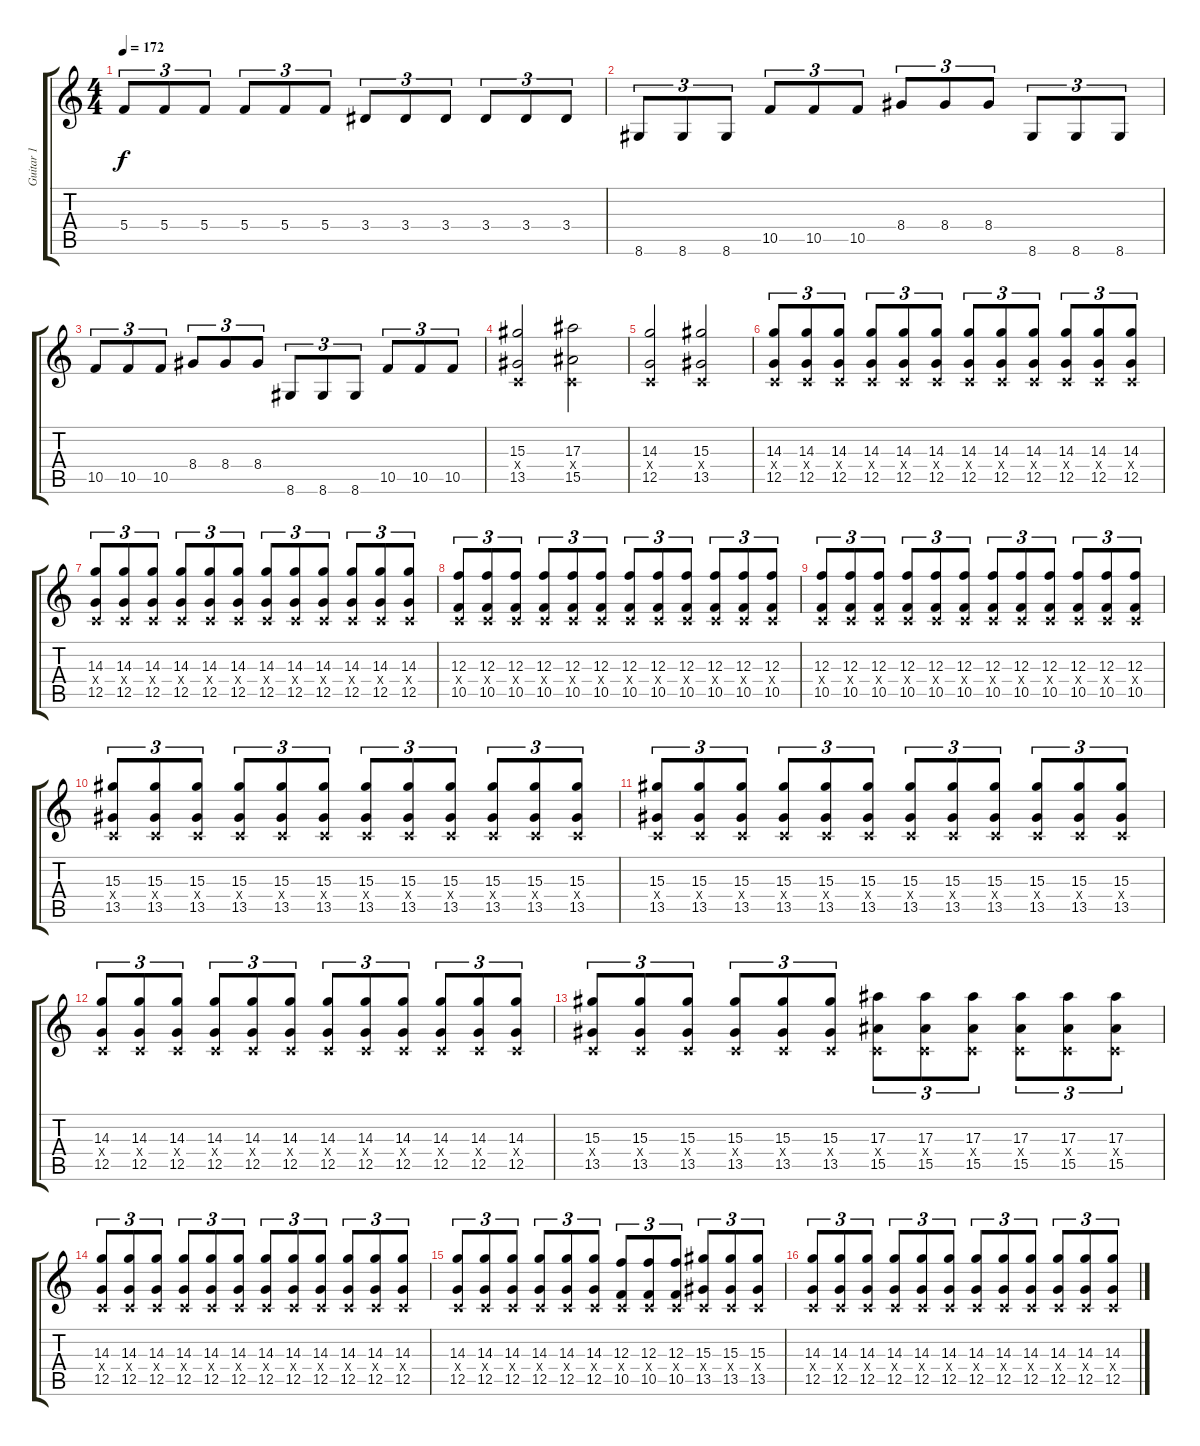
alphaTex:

\track ("Guitar 1" "Guitar 1") {instrument distortionguitar}
\staff {score tabs}
\tuning (D4 A3 F3 C3 G2 C2) {hide}
\ts (4 4)
\tempo 172
\clef g2
\ks c
5.4.8{tu (3 2) dy f} 5.4.8{tu (3 2)} 5.4.8{tu (3 2)} 5.4.8{tu (3 2)} 5.4.8{tu (3 2)} 5.4.8{tu (3 2)} 3.4.8{tu (3 2)} 3.4.8{tu (3 2)} 3.4.8{tu (3 2)} 3.4.8{tu (3 2)} 3.4.8{tu (3 2)} 3.4.8{tu (3 2)} |
8.6.8{tu (3 2)} 8.6.8{tu (3 2)} 8.6.8{tu (3 2)} 10.5.8{tu (3 2)} 10.5.8{tu (3 2)} 10.5.8{tu (3 2)} 8.4.8{tu (3 2)} 8.4.8{tu (3 2)} 8.4.8{tu (3 2)} 8.6.8{tu (3 2)} 8.6.8{tu (3 2)} 8.6.8{tu (3 2)} |
10.5.8{tu (3 2)} 10.5.8{tu (3 2)} 10.5.8{tu (3 2)} 8.4.8{tu (3 2)} 8.4.8{tu (3 2)} 8.4.8{tu (3 2)} 8.6.8{tu (3 2)} 8.6.8{tu (3 2)} 8.6.8{tu (3 2)} 10.5.8{tu (3 2)} 10.5.8{tu (3 2)} 10.5.8{tu (3 2)} |
(15.3 0.4{x} 13.5).2 (17.3 0.4{x} 15.5).2 |
(14.3 0.4{x} 12.5).2 (15.3 0.4{x} 13.5).2 |
(14.3 0.4{x} 12.5).8{tu (3 2)} (14.3 0.4{x} 12.5).8{tu (3 2)} (14.3 0.4{x} 12.5).8{tu (3 2)} (14.3 0.4{x} 12.5).8{tu (3 2)} (14.3 0.4{x} 12.5).8{tu (3 2)} (14.3 0.4{x} 12.5).8{tu (3 2)} (14.3 0.4{x} 12.5).8{tu (3 2)} (14.3 0.4{x} 12.5).8{tu (3 2)} (14.3 0.4{x} 12.5).8{tu (3 2)} (14.3 0.4{x} 12.5).8{tu (3 2)} (14.3 0.4{x} 12.5).8{tu (3 2)} (14.3 0.4{x} 12.5).8{tu (3 2)} |
(14.3 0.4{x} 12.5).8{tu (3 2)} (14.3 0.4{x} 12.5).8{tu (3 2)} (14.3 0.4{x} 12.5).8{tu (3 2)} (14.3 0.4{x} 12.5).8{tu (3 2)} (14.3 0.4{x} 12.5).8{tu (3 2)} (14.3 0.4{x} 12.5).8{tu (3 2)} (14.3 0.4{x} 12.5).8{tu (3 2)} (14.3 0.4{x} 12.5).8{tu (3 2)} (14.3 0.4{x} 12.5).8{tu (3 2)} (14.3 0.4{x} 12.5).8{tu (3 2)} (14.3 0.4{x} 12.5).8{tu (3 2)} (14.3 0.4{x} 12.5).8{tu (3 2)} |
(12.3 0.4{x} 10.5).8{tu (3 2)} (12.3 0.4{x} 10.5).8{tu (3 2)} (12.3 0.4{x} 10.5).8{tu (3 2)} (12.3 0.4{x} 10.5).8{tu (3 2)} (12.3 0.4{x} 10.5).8{tu (3 2)} (12.3 0.4{x} 10.5).8{tu (3 2)} (12.3 0.4{x} 10.5).8{tu (3 2)} (12.3 0.4{x} 10.5).8{tu (3 2)} (12.3 0.4{x} 10.5).8{tu (3 2)} (12.3 0.4{x} 10.5).8{tu (3 2)} (12.3 0.4{x} 10.5).8{tu (3 2)} (12.3 0.4{x} 10.5).8{tu (3 2)} |
(12.3 0.4{x} 10.5).8{tu (3 2)} (12.3 0.4{x} 10.5).8{tu (3 2)} (12.3 0.4{x} 10.5).8{tu (3 2)} (12.3 0.4{x} 10.5).8{tu (3 2)} (12.3 0.4{x} 10.5).8{tu (3 2)} (12.3 0.4{x} 10.5).8{tu (3 2)} (12.3 0.4{x} 10.5).8{tu (3 2)} (12.3 0.4{x} 10.5).8{tu (3 2)} (12.3 0.4{x} 10.5).8{tu (3 2)} (12.3 0.4{x} 10.5).8{tu (3 2)} (12.3 0.4{x} 10.5).8{tu (3 2)} (12.3 0.4{x} 10.5).8{tu (3 2)} |
(15.3 0.4{x} 13.5).8{tu (3 2)} (15.3 0.4{x} 13.5).8{tu (3 2)} (15.3 0.4{x} 13.5).8{tu (3 2)} (15.3 0.4{x} 13.5).8{tu (3 2)} (15.3 0.4{x} 13.5).8{tu (3 2)} (15.3 0.4{x} 13.5).8{tu (3 2)} (15.3 0.4{x} 13.5).8{tu (3 2)} (15.3 0.4{x} 13.5).8{tu (3 2)} (15.3 0.4{x} 13.5).8{tu (3 2)} (15.3 0.4{x} 13.5).8{tu (3 2)} (15.3 0.4{x} 13.5).8{tu (3 2)} (15.3 0.4{x} 13.5).8{tu (3 2)} |
(15.3 0.4{x} 13.5).8{tu (3 2)} (15.3 0.4{x} 13.5).8{tu (3 2)} (15.3 0.4{x} 13.5).8{tu (3 2)} (15.3 0.4{x} 13.5).8{tu (3 2)} (15.3 0.4{x} 13.5).8{tu (3 2)} (15.3 0.4{x} 13.5).8{tu (3 2)} (15.3 0.4{x} 13.5).8{tu (3 2)} (15.3 0.4{x} 13.5).8{tu (3 2)} (15.3 0.4{x} 13.5).8{tu (3 2)} (15.3 0.4{x} 13.5).8{tu (3 2)} (15.3 0.4{x} 13.5).8{tu (3 2)} (15.3 0.4{x} 13.5).8{tu (3 2)} |
(14.3 0.4{x} 12.5).8{tu (3 2)} (14.3 0.4{x} 12.5).8{tu (3 2)} (14.3 0.4{x} 12.5).8{tu (3 2)} (14.3 0.4{x} 12.5).8{tu (3 2)} (14.3 0.4{x} 12.5).8{tu (3 2)} (14.3 0.4{x} 12.5).8{tu (3 2)} (14.3 0.4{x} 12.5).8{tu (3 2)} (14.3 0.4{x} 12.5).8{tu (3 2)} (14.3 0.4{x} 12.5).8{tu (3 2)} (14.3 0.4{x} 12.5).8{tu (3 2)} (14.3 0.4{x} 12.5).8{tu (3 2)} (14.3 0.4{x} 12.5).8{tu (3 2)} |
(15.3 0.4{x} 13.5).8{tu (3 2)} (15.3 0.4{x} 13.5).8{tu (3 2)} (15.3 0.4{x} 13.5).8{tu (3 2)} (15.3 0.4{x} 13.5).8{tu (3 2)} (15.3 0.4{x} 13.5).8{tu (3 2)} (15.3 0.4{x} 13.5).8{tu (3 2)} (17.3 0.4{x} 15.5).8{tu (3 2)} (17.3 0.4{x} 15.5).8{tu (3 2)} (17.3 0.4{x} 15.5).8{tu (3 2)} (17.3 0.4{x} 15.5).8{tu (3 2)} (17.3 0.4{x} 15.5).8{tu (3 2)} (17.3 0.4{x} 15.5).8{tu (3 2)} |
(14.3 0.4{x} 12.5).8{tu (3 2)} (14.3 0.4{x} 12.5).8{tu (3 2)} (14.3 0.4{x} 12.5).8{tu (3 2)} (14.3 0.4{x} 12.5).8{tu (3 2)} (14.3 0.4{x} 12.5).8{tu (3 2)} (14.3 0.4{x} 12.5).8{tu (3 2)} (14.3 0.4{x} 12.5).8{tu (3 2)} (14.3 0.4{x} 12.5).8{tu (3 2)} (14.3 0.4{x} 12.5).8{tu (3 2)} (14.3 0.4{x} 12.5).8{tu (3 2)} (14.3 0.4{x} 12.5).8{tu (3 2)} (14.3 0.4{x} 12.5).8{tu (3 2)} |
(14.3 0.4{x} 12.5).8{tu (3 2)} (14.3 0.4{x} 12.5).8{tu (3 2)} (14.3 0.4{x} 12.5).8{tu (3 2)} (14.3 0.4{x} 12.5).8{tu (3 2)} (14.3 0.4{x} 12.5).8{tu (3 2)} (14.3 0.4{x} 12.5).8{tu (3 2)} (12.3 0.4{x} 10.5).8{tu (3 2)} (12.3 0.4{x} 10.5).8{tu (3 2)} (12.3 0.4{x} 10.5).8{tu (3 2)} (15.3 0.4{x} 13.5).8{tu (3 2)} (15.3 0.4{x} 13.5).8{tu (3 2)} (15.3 0.4{x} 13.5).8{tu (3 2)} |
(14.3 0.4{x} 12.5).8{tu (3 2)} (14.3 0.4{x} 12.5).8{tu (3 2)} (14.3 0.4{x} 12.5).8{tu (3 2)} (14.3 0.4{x} 12.5).8{tu (3 2)} (14.3 0.4{x} 12.5).8{tu (3 2)} (14.3 0.4{x} 12.5).8{tu (3 2)} (14.3 0.4{x} 12.5).8{tu (3 2)} (14.3 0.4{x} 12.5).8{tu (3 2)} (14.3 0.4{x} 12.5).8{tu (3 2)} (14.3 0.4{x} 12.5).8{tu (3 2)} (14.3 0.4{x} 12.5).8{tu (3 2)} (14.3 0.4{x} 12.5).8{tu (3 2)}
